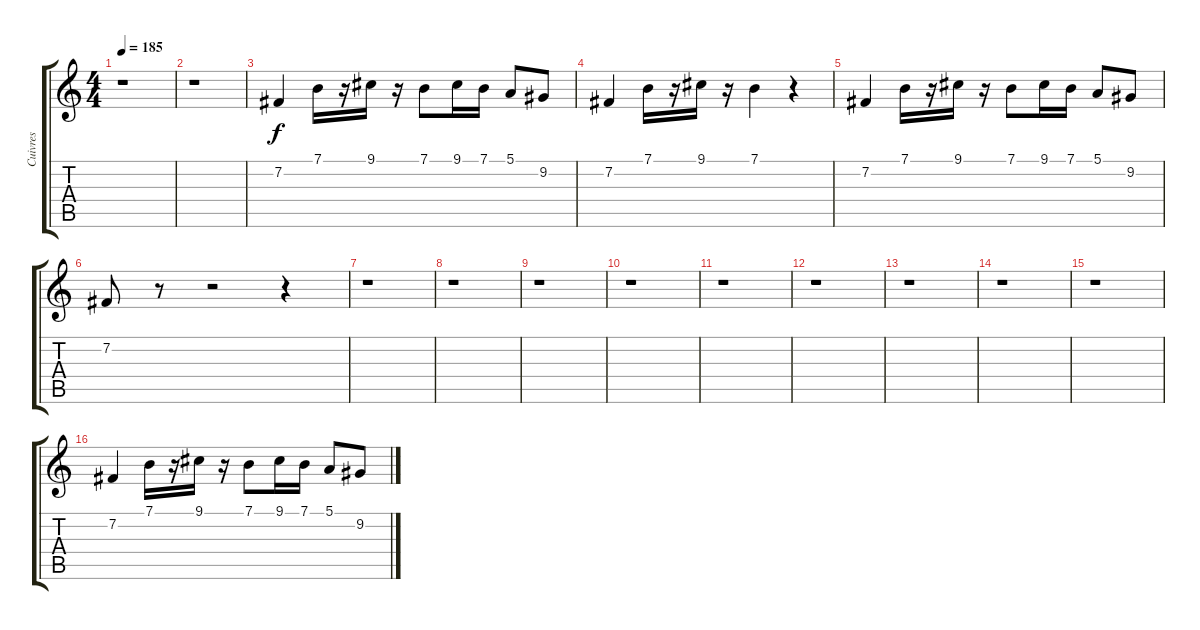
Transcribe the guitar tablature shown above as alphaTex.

\track ("Cuivres" "Cuivres") {instrument trumpet}
\staff {score tabs}
\tuning (E4 B3 G3 D3 A2 E2) {hide}
\ts (4 4)
\tempo 185
\clef g2
\ks c
r.1{dy f instrument trumpet} |
r.1 |
7.2.4 7.1.16 r.16 9.1.16 r.16 7.1.8 9.1.16 7.1.16 5.1.8 9.2.8 |
7.2.4 7.1.16 r.16 9.1.16 r.16 7.1.4 r.4 |
7.2.4 7.1.16 r.16 9.1.16 r.16 7.1.8 9.1.16 7.1.16 5.1.8 9.2.8 |
7.2.8 r.8 r.2 r.4 |
r.1 |
r.1 |
r.1 |
r.1 |
r.1 |
r.1 |
r.1 |
r.1 |
r.1 |
7.2.4 7.1.16 r.16 9.1.16 r.16 7.1.8 9.1.16 7.1.16 5.1.8 9.2.8
